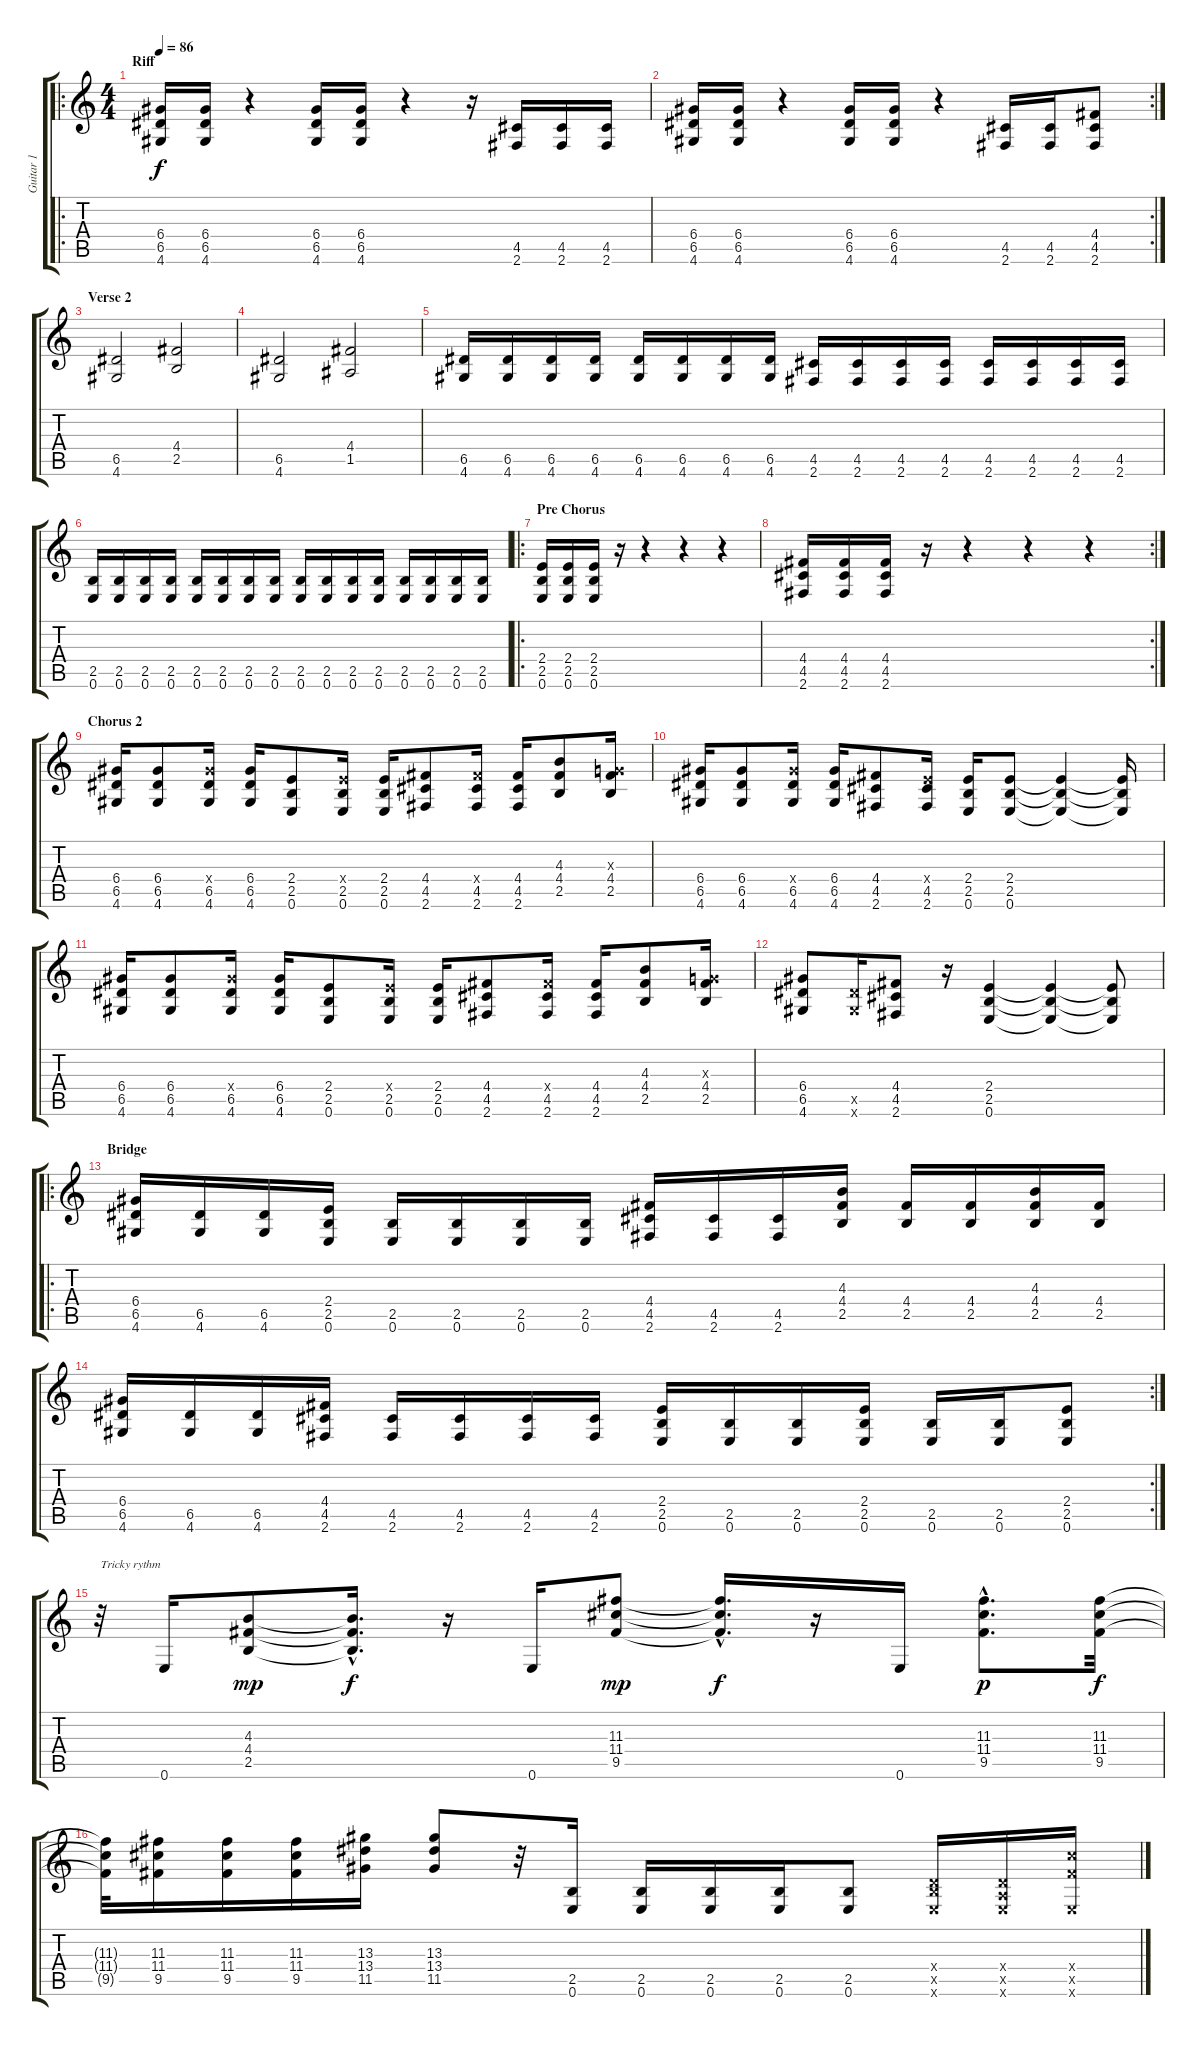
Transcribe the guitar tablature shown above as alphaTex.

\track ("Guitar 1" "Guitar 1") {instrument distortionguitar}
\staff {score tabs}
\tuning (E4 B3 G3 D3 A2 E2) {hide}
\ro
\ts (4 4)
\section ("" "Riff")
\tempo 86
\clef g2
\ks c
(6.4 6.5 4.6).16{dy f} (6.4 6.5 4.6).16 r.4 (6.4 6.5 4.6).16 (6.4 6.5 4.6).16 r.4 r.16 (4.5 2.6).16{instrument electricguitarmuted} (4.5 2.6).16 (4.5 2.6).16 |
\rc 2
(6.4 6.5 4.6).16{instrument distortionguitar} (6.4 6.5 4.6).16 r.4 (6.4 6.5 4.6).16 (6.4 6.5 4.6).16 r.4 (4.5 2.6).16{instrument electricguitarmuted} (4.5 2.6).16 (4.4 4.5 2.6).8{instrument distortionguitar} |
\section ("" "Verse 2")
(6.5 4.6).2 (4.4 2.5).2 |
(6.5 4.6).2 (4.4 1.5).2 |
(6.5 4.6).16{instrument electricguitarmuted} (6.5 4.6).16 (6.5 4.6).16 (6.5 4.6).16 (6.5 4.6).16 (6.5 4.6).16 (6.5 4.6).16 (6.5 4.6).16 (4.5 2.6).16 (4.5 2.6).16 (4.5 2.6).16 (4.5 2.6).16 (4.5 2.6).16 (4.5 2.6).16 (4.5 2.6).16 (4.5 2.6).16 |
(2.5 0.6).16 (2.5 0.6).16 (2.5 0.6).16 (2.5 0.6).16 (2.5 0.6).16 (2.5 0.6).16 (2.5 0.6).16 (2.5 0.6).16 (2.5 0.6).16 (2.5 0.6).16 (2.5 0.6).16 (2.5 0.6).16 (2.5 0.6).16 (2.5 0.6).16 (2.5 0.6).16 (2.5 0.6).16 |
\ro
\section ("" "Pre Chorus")
(2.4 2.5 0.6).16{volume 14 instrument distortionguitar} (2.4 2.5 0.6).16 (2.4 2.5 0.6).16 r.16 r.4 r.4 r.4 |
\rc 2
(4.4 4.5 2.6).16 (4.4 4.5 2.6).16 (4.4 4.5 2.6).16 r.16 r.4 r.4 r.4 |
\section ("" "Chorus 2")
(6.4 6.5 4.6).16 (6.4 6.5 4.6).8 (6.4{x} 6.5 4.6).16 (6.4 6.5 4.6).16 (2.4 2.5 0.6).8 (2.4{x} 2.5 0.6).16 (2.4 2.5 0.6).16 (4.4 4.5 2.6).8 (4.4{x} 4.5 2.6).16 (4.4 4.5 2.6).16 (4.3 4.4 2.5).8 (0.3{x} 4.4 2.5).16 |
(6.4 6.5 4.6).16 (6.4 6.5 4.6).8 (6.4{x} 6.5 4.6).16 (6.4 6.5 4.6).16 (4.4 4.5 2.6).8 (2.4{x} 4.5 2.6).16 (2.4 2.5 0.6).16 (2.4 2.5 0.6).8 (2.4{t} 2.5{t} 0.6{t}).4 (2.4{t} 2.5{t} 0.6{t}).16 |
(6.4 6.5 4.6).16 (6.4 6.5 4.6).8 (6.4{x} 6.5 4.6).16 (6.4 6.5 4.6).16 (2.4 2.5 0.6).8 (2.4{x} 2.5 0.6).16 (2.4 2.5 0.6).16 (4.4 4.5 2.6).8 (4.4{x} 4.5 2.6).16 (4.4 4.5 2.6).16 (4.3 4.4 2.5).8 (0.3{x} 4.4 2.5).16 |
(6.4 6.5 4.6).8 (6.5{x} 4.6{x}).16 (4.4 4.5 2.6).8 r.16 (2.4 2.5 0.6).4 (2.4{t} 2.5{t} 0.6{t}).4 (2.4{t} 2.5{t} 0.6{t}).8 |
\ro
\section ("" "Bridge")
(6.4 6.5 4.6).16 (6.5 4.6).16 (6.5 4.6).16 (2.4 2.5 0.6).16 (2.5 0.6).16 (2.5 0.6).16 (2.5 0.6).16 (2.5 0.6).16 (4.4 4.5 2.6).16 (4.5 2.6).16 (4.5 2.6).16 (4.3 4.4 2.5).16 (4.4 2.5).16 (4.4 2.5).16 (4.3 4.4 2.5).16 (4.4 2.5).16 |
\rc 2
(6.4 6.5 4.6).16 (6.5 4.6).16 (6.5 4.6).16 (4.4 4.5 2.6).16 (4.5 2.6).16 (4.5 2.6).16 (4.5 2.6).16 (4.5 2.6).16 (2.4 2.5 0.6).16 (2.5 0.6).16 (2.5 0.6).16 (2.4 2.5 0.6).16 (2.5 0.6).16 (2.5 0.6).16 (2.4 2.5 0.6).8 |
r.32{txt "Tricky rythm"} 0.6.16 (4.3 4.4 2.5).8{dy mp} (4.3{hac t} 4.4{hac t} 2.5{hac t}).16{d dy f} r.16 0.6.16 (11.3 11.4 9.5).8{dy mp} (11.3{hac t} 11.4{hac t} 9.5{hac t}).16{d dy f} r.16 0.6.16 (11.3{hac} 11.4{hac} 9.5{hac}).8{d dy p} (11.3 11.4 9.5).32{dy f} |
(11.3{t} 11.4{t} 9.5{t}).32 (11.3 11.4 9.5).16 (11.3 11.4 9.5).16 (11.3 11.4 9.5).16 (13.3 13.4 11.5).16 (13.3 13.4 11.5).8 r.32 (2.5 0.6).16 (2.5 0.6).16 (2.5 0.6).16 (2.5 0.6).16 (2.5 0.6).8 (0.4{x} 2.5{x} 0.6{x}).16 (0.4{x} 0.5{x} 0.6{x}).16 (11.4{x} 9.5{x} 0.6{x}).16
